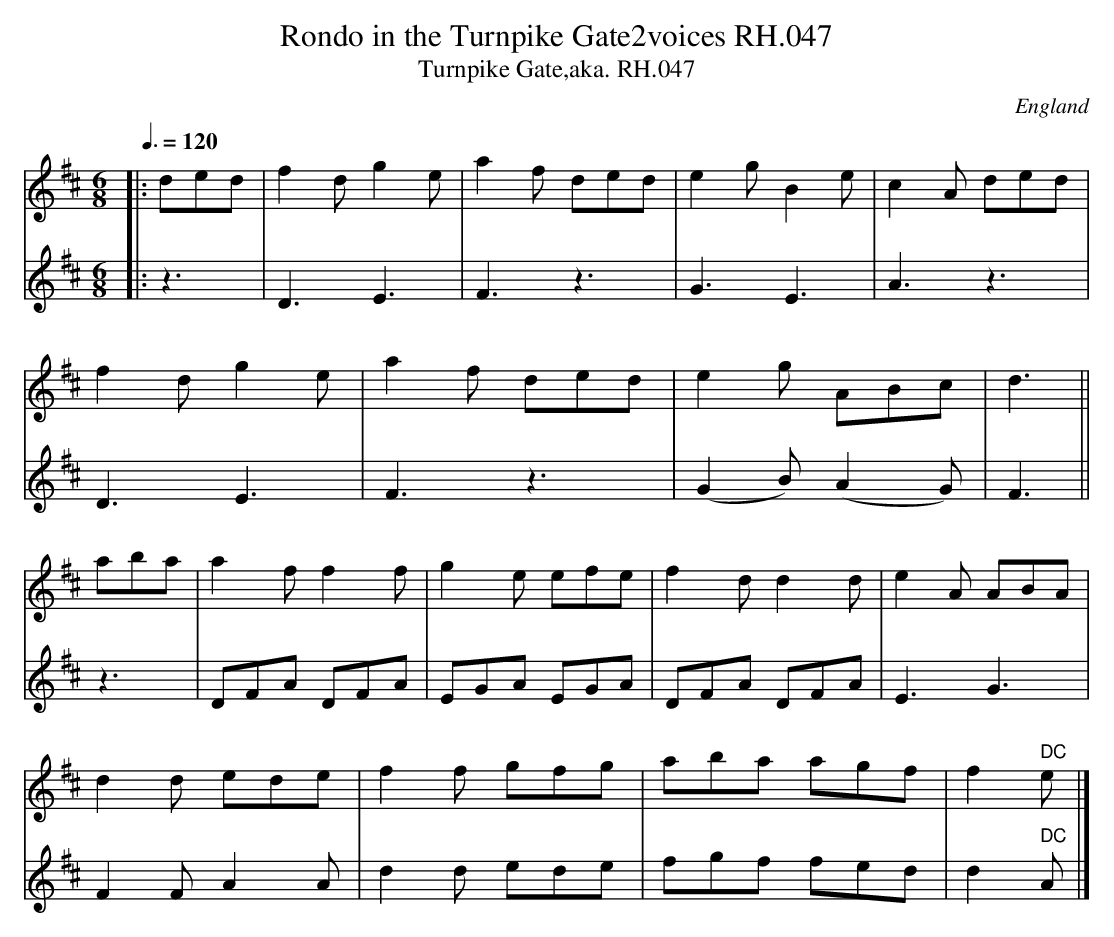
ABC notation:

X:1
T:Rondo in the Turnpike Gate2voices RH.047
T:Turnpike Gate,aka. RH.047
L:1/8
M:6/8
O:England
Q:3/8=120
K:D
[V:1]|:ded|f2d g2e|a2f ded|e2g B2e|c2A ded|
[V:2]|:z3|D3 E3|F3 z3|G3 E3|A3 z3|
[V:1] f2d g2e|a2f ded|e2g ABc|d3||
[V:2] D3 E3|F3 z3|(G2B) (A2G)|F3||
[V:1] aba|a2f f2f|g2e efe|f2d d2d|e2A ABA|
[V:2] z3|DFA DFA|EGA EGA|DFA DFA|E3 G3|
[V:1] d2d ede|f2f gfg|aba agf|f2" DC"e|]
[V:2] F2F A2A|d2d ede|fgf fed|d2" DC"A|]
